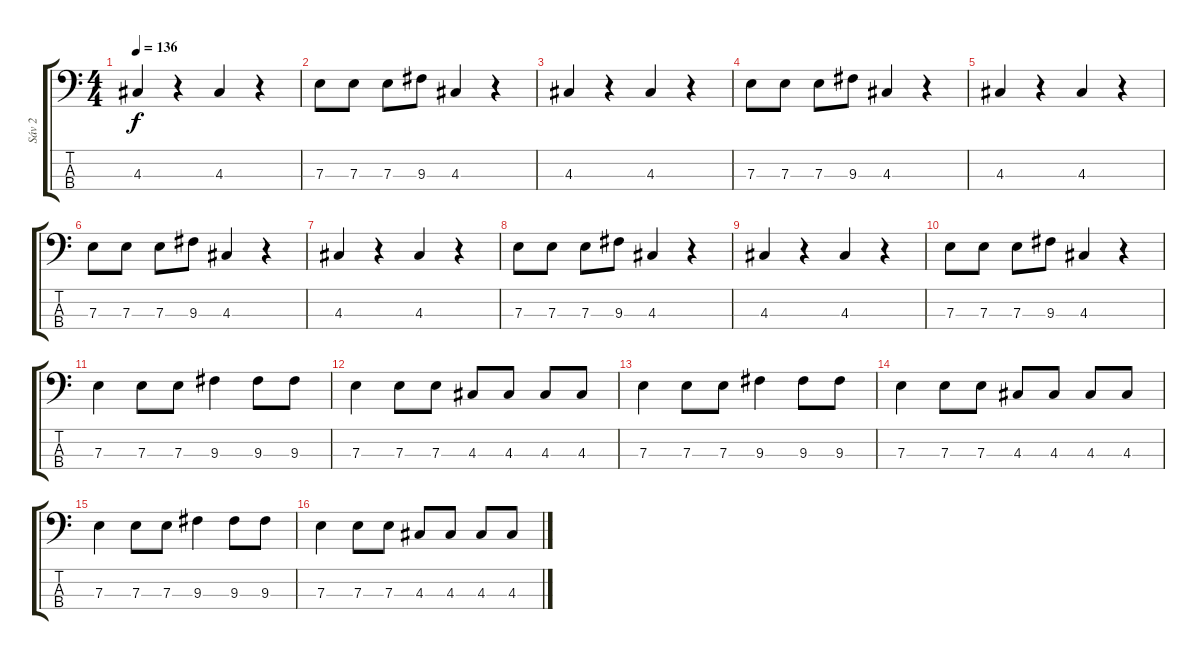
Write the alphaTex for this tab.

\track ("Sáv 2" "Sáv 2") {instrument electricbassfinger}
\staff {score tabs}
\tuning (G2 D2 A1 E1) {hide}
\ts (4 4)
\tempo 136
\clef f4
\ks c
4.3.4{dy f} r.4 4.3.4 r.4 |
7.3.8 7.3.8 7.3.8 9.3.8 4.3.4 r.4 |
4.3.4 r.4 4.3.4 r.4 |
7.3.8 7.3.8 7.3.8 9.3.8 4.3.4 r.4 |
4.3.4 r.4 4.3.4 r.4 |
7.3.8 7.3.8 7.3.8 9.3.8 4.3.4 r.4 |
4.3.4 r.4 4.3.4 r.4 |
7.3.8 7.3.8 7.3.8 9.3.8 4.3.4 r.4 |
4.3.4 r.4 4.3.4 r.4 |
7.3.8 7.3.8 7.3.8 9.3.8 4.3.4 r.4 |
7.3.4 7.3.8 7.3.8 9.3.4 9.3.8 9.3.8 |
7.3.4 7.3.8 7.3.8 4.3.8 4.3.8 4.3.8 4.3.8 |
7.3.4 7.3.8 7.3.8 9.3.4 9.3.8 9.3.8 |
7.3.4 7.3.8 7.3.8 4.3.8 4.3.8 4.3.8 4.3.8 |
7.3.4 7.3.8 7.3.8 9.3.4 9.3.8 9.3.8 |
7.3.4 7.3.8 7.3.8 4.3.8 4.3.8 4.3.8 4.3.8
